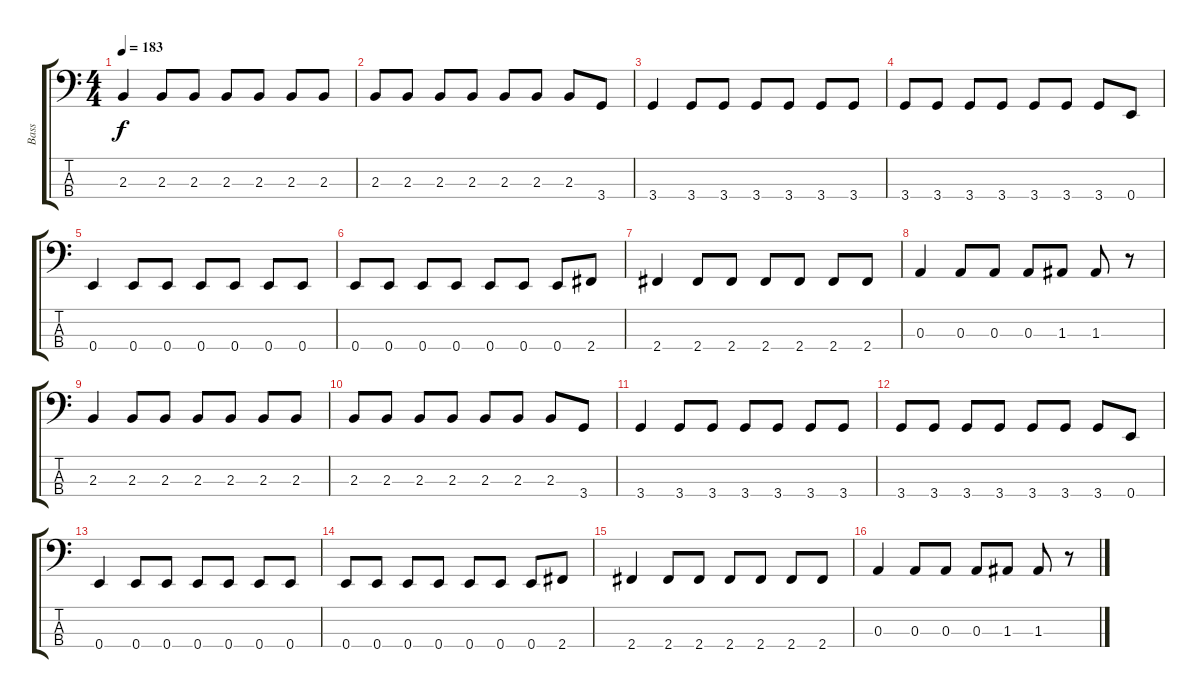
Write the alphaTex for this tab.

\track ("Bass" "Bass") {instrument electricbassfinger}
\staff {score tabs}
\tuning (G2 D2 A1 E1) {hide}
\ts (4 4)
\tempo 183
\clef f4
\ks c
2.3.4{dy f} 2.3.8 2.3.8 2.3.8 2.3.8 2.3.8 2.3.8 |
2.3.8 2.3.8 2.3.8 2.3.8 2.3.8 2.3.8 2.3.8 3.4.8 |
3.4.4 3.4.8 3.4.8 3.4.8 3.4.8 3.4.8 3.4.8 |
3.4.8 3.4.8 3.4.8 3.4.8 3.4.8 3.4.8 3.4.8 0.4.8 |
0.4.4 0.4.8 0.4.8 0.4.8 0.4.8 0.4.8 0.4.8 |
0.4.8 0.4.8 0.4.8 0.4.8 0.4.8 0.4.8 0.4.8 2.4.8 |
2.4.4 2.4.8 2.4.8 2.4.8 2.4.8 2.4.8 2.4.8 |
0.3.4 0.3.8 0.3.8 0.3.8 1.3.8 1.3.8 r.8 |
2.3.4 2.3.8 2.3.8 2.3.8 2.3.8 2.3.8 2.3.8 |
2.3.8 2.3.8 2.3.8 2.3.8 2.3.8 2.3.8 2.3.8 3.4.8 |
3.4.4 3.4.8 3.4.8 3.4.8 3.4.8 3.4.8 3.4.8 |
3.4.8 3.4.8 3.4.8 3.4.8 3.4.8 3.4.8 3.4.8 0.4.8 |
0.4.4 0.4.8 0.4.8 0.4.8 0.4.8 0.4.8 0.4.8 |
0.4.8 0.4.8 0.4.8 0.4.8 0.4.8 0.4.8 0.4.8 2.4.8 |
2.4.4 2.4.8 2.4.8 2.4.8 2.4.8 2.4.8 2.4.8 |
0.3.4 0.3.8 0.3.8 0.3.8 1.3.8 1.3.8 r.8
